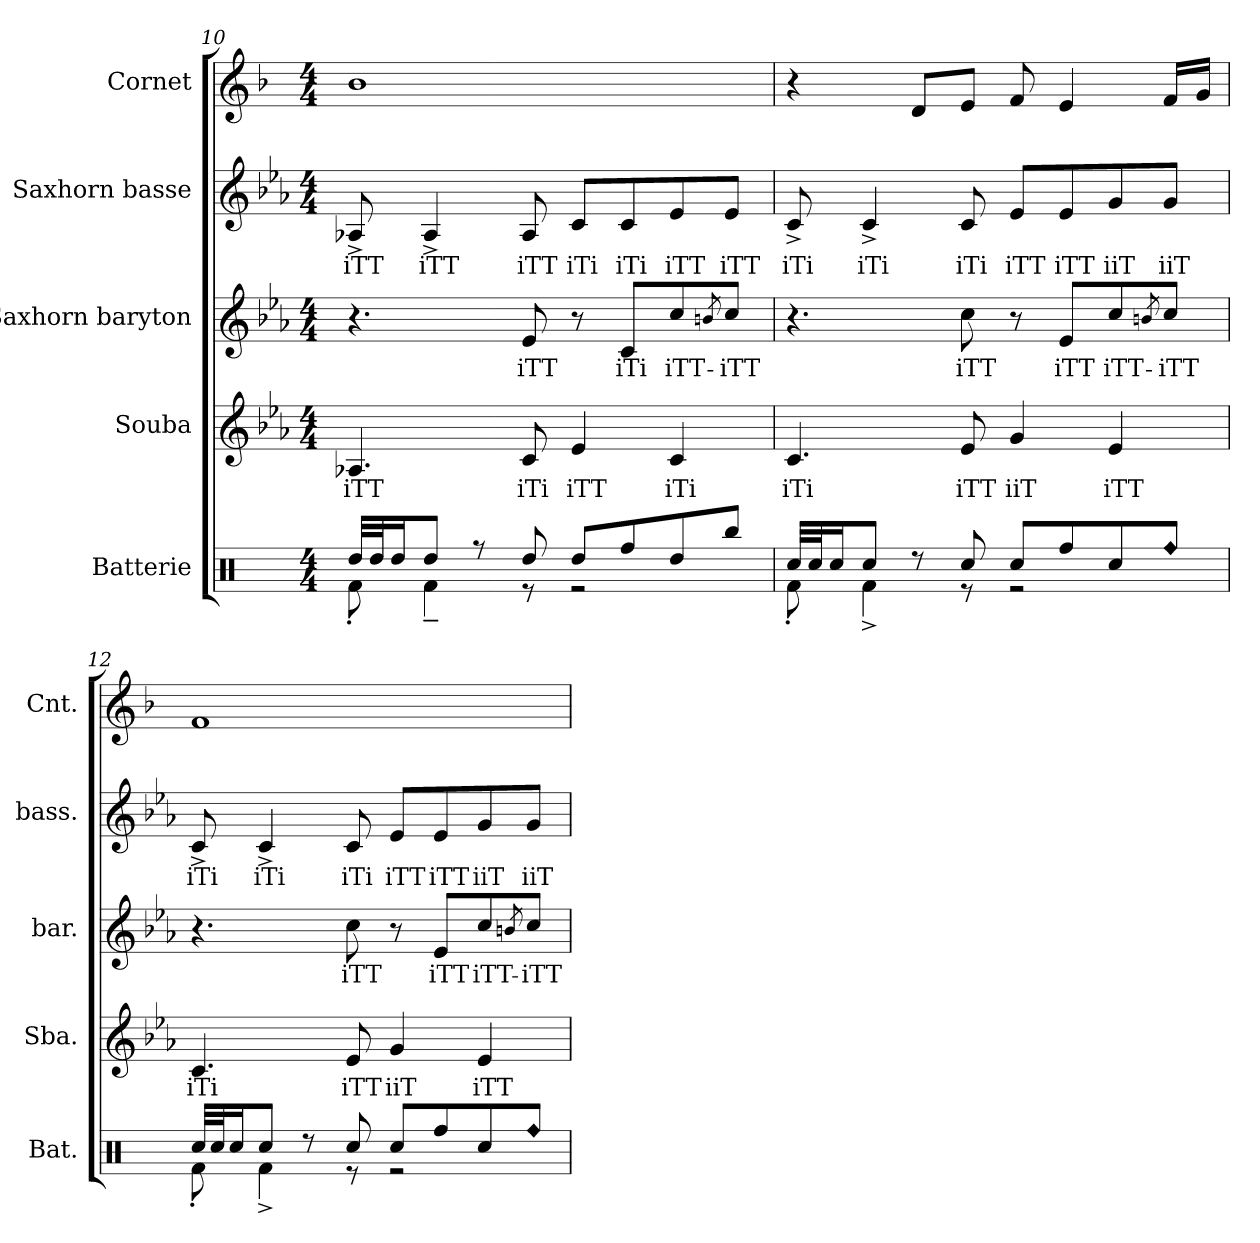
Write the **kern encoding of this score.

**kern	**kern	**text	**kern	**text	**kern	**text	**kern
*part5	*part4	*part4	*part3	*part3	*part2	*part2	*part1
*staff5	*staff4	*staff4	*staff3	*staff3	*staff2	*staff2	*staff1
*I"Batterie	*I"Souba	*	*I"Saxhorn baryton	*	*I"Saxhorn basse	*	*I"Cornet
*I'Bat.	*I'Sba.	*	*I'bar.	*	*I'bass.	*	*I'Cnt.
*clefX	*clefG2	*	*clefG2	*	*clefG2	*	*clefG2
*	*ITrd15c26	*	*ITrd8c14	*	*ITrd8c14	*	*ITrd1c2
*k[]	*k[b-e-a-]	*	*k[b-e-a-]	*	*k[b-e-a-]	*	*k[b-e-a-]
*M4/4	*M4/4	*	*M4/4	*	*M4/4	*	*M4/4
=10	=10	=10	=10	=10	=10	=10	=10
*^	*	*	*	*	*	*	*
!	!	!	!LO:LY:b	!	!	!	!LO:LY:b	!
32Rdd/LLL	8Rf'\	4.AAA-X/	iTT	4.r	.	8AA-X^/	iTT	1a-
32Rdd/J	.	.	.	.	.	.	.	.
16Rdd/J	.	.	.	.	.	.	.	.
!	!	!	!	!	!	!	!LO:LY:b	!
8Rdd/J	4Rf~\	.	.	.	.	4AA-^/	iTT	.
8r	.	.	.	.	.	.	.	.
!	!	!	!LO:LY:b	!	!LO:LY:b	!	!LO:LY:b	!
8Rdd/	8r	8CC/	iTi	8E-/	iTT	8AA-/	iTT	.
!	!	!	!LO:LY:b	!	!	!	!LO:LY:b	!
8Rdd/L	2r	4EE-/	iTT	8r	.	8C/L	iTi	.
!	!	!	!	!	!LO:LY:b	!	!LO:LY:b	!
8Rff/	.	.	.	8C/L	iTi	8C/	iTi	.
!	!	!	!LO:LY:b	!	!LO:LY:b	!	!LO:LY:b	!
8Rdd/	.	4CC/	iTi	8c/	iTT-	8E-/	iTT	.
.	.	.	.	8qBn/	.	.	.	.
!	!	!	!	!	!LO:LY:b	!	!LO:LY:b	!
8Rbb/J	.	.	.	8c/J	-iTT	8E-/J	iTT	.
!!LO:LB:g=z
=11	=11	=11	=11	=11	=11	=11	=11	=11
!	!	!	!LO:LY:b	!	!	!	!LO:LY:b	!
32Rcc/LLL	8Rf'\	4.CC/	iTi	4.r	.	8C^/	iTi	4r
32Rcc/J	.	.	.	.	.	.	.	.
16Rcc/J	.	.	.	.	.	.	.	.
!	!	!	!	!	!	!	!LO:LY:b	!
8Rcc/J	4Rf^\	.	.	.	.	4C^/	iTi	.
8r	.	.	.	.	.	.	.	8c/L
!	!	!	!LO:LY:b	!	!LO:LY:b	!	!LO:LY:b	!
8Rcc/	8r	8EE-/	iTT	8c\	iTT	8C/	iTi	8d/J
!	!	!	!LO:LY:b	!	!	!	!LO:LY:b	!
8Rcc/L	2r	4GG/	iiT	8r	.	8E-/L	iTT	8e-/
!	!	!	!	!	!LO:LY:b	!	!LO:LY:b	!
8Rff/	.	.	.	8E-/L	iTT	8E-/	iTT	4d/
!	!	!	!LO:LY:b	!	!LO:LY:b	!	!LO:LY:b	!
8Rcc/	.	4EE-/	iTT	8c/	iTT-	8G/	iiT	.
.	.	.	.	8qBn/	.	.	.	.
!LO:N:head=diamond	!	!	!	!	!LO:LY:b	!	!LO:LY:b	!
8Rff/J	.	.	.	8c/J	-iTT	8G/J	iiT	16e-/LL
.	.	.	.	.	.	.	.	16f/JJ
=12	=12	=12	=12	=12	=12	=12	=12	=12
!	!	!	!LO:LY:b	!	!	!	!LO:LY:b	!
32Rcc/LLL	8Rf'\	4.CC/	iTi	4.r	.	8C^/	iTi	1e-
32Rcc/J	.	.	.	.	.	.	.	.
16Rcc/J	.	.	.	.	.	.	.	.
!	!	!	!	!	!	!	!LO:LY:b	!
8Rcc/J	4Rf^\	.	.	.	.	4C^/	iTi	.
8r	.	.	.	.	.	.	.	.
!	!	!	!LO:LY:b	!	!LO:LY:b	!	!LO:LY:b	!
8Rcc/	8r	8EE-/	iTT	8c\	iTT	8C/	iTi	.
!	!	!	!LO:LY:b	!	!	!	!LO:LY:b	!
8Rcc/L	2r	4GG/	iiT	8r	.	8E-/L	iTT	.
!	!	!	!	!	!LO:LY:b	!	!LO:LY:b	!
8Rff/	.	.	.	8E-/L	iTT	8E-/	iTT	.
!	!	!	!LO:LY:b	!	!LO:LY:b	!	!LO:LY:b	!
8Rcc/	.	4EE-/	iTT	8c/	iTT-	8G/	iiT	.
.	.	.	.	8qBn/	.	.	.	.
!LO:N:head=diamond	!	!	!	!	!LO:LY:b	!	!LO:LY:b	!
8Rff/J	.	.	.	8c/J	-iTT	8G/J	iiT	.
*v	*v	*	*	*	*	*	*	*
=	=	=	=	=	=	=	=
*-	*-	*-	*-	*-	*-	*-	*-
